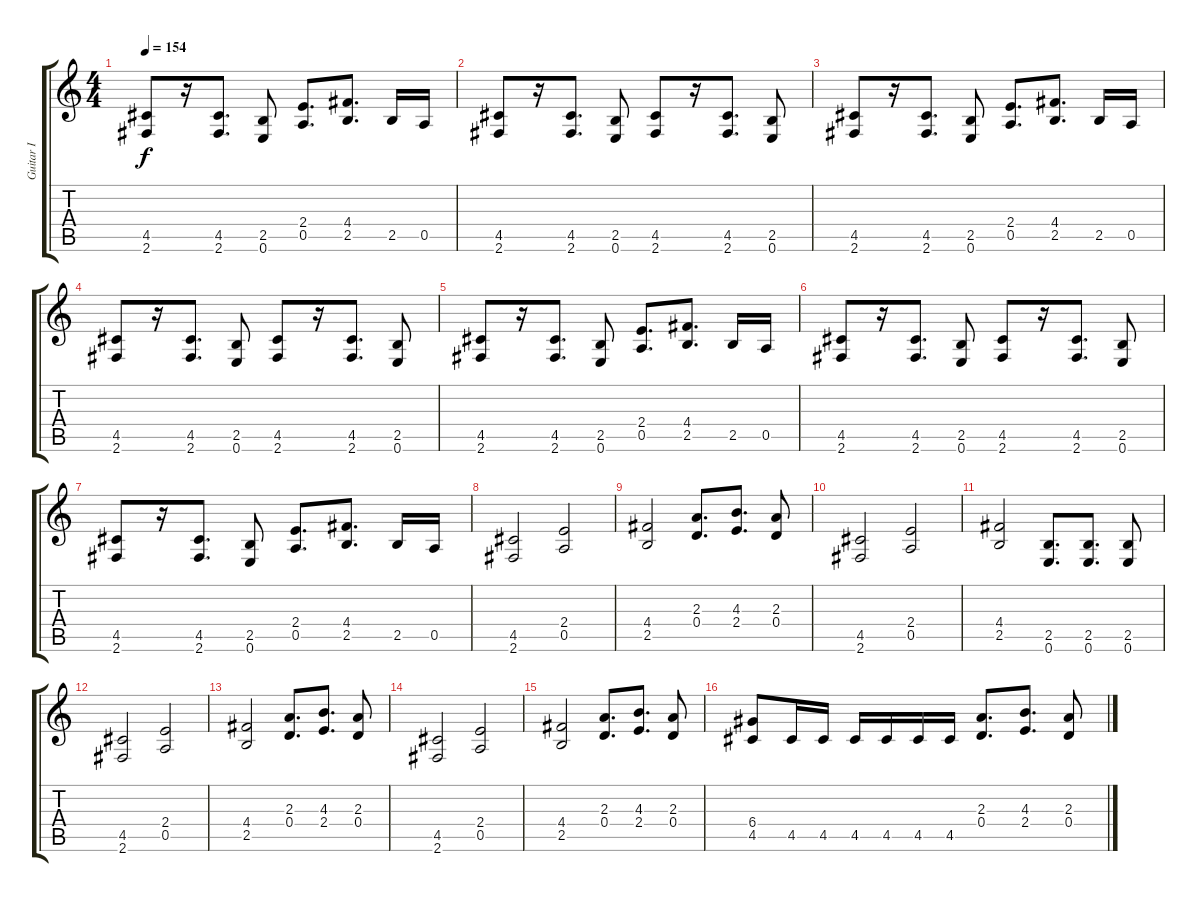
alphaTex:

\track ("Guitar I" "Guitar I") {instrument overdrivenguitar}
\staff {score tabs}
\tuning (E4 B3 G3 D3 A2 E2) {hide}
\ts (4 4)
\tempo 154
\clef g2
\ks c
(4.5 2.6).8{dy f} r.16 (4.5 2.6).8{d} (2.5 0.6).8 (2.4 0.5).8{d} (4.4 2.5).8{d} 2.5.16 0.5.16 |
(4.5 2.6).8 r.16 (4.5 2.6).8{d} (2.5 0.6).8 (4.5 2.6).8 r.16 (4.5 2.6).8{d} (2.5 0.6).8 |
(4.5 2.6).8 r.16 (4.5 2.6).8{d} (2.5 0.6).8 (2.4 0.5).8{d} (4.4 2.5).8{d} 2.5.16 0.5.16 |
(4.5 2.6).8 r.16 (4.5 2.6).8{d} (2.5 0.6).8 (4.5 2.6).8 r.16 (4.5 2.6).8{d} (2.5 0.6).8 |
(4.5 2.6).8 r.16 (4.5 2.6).8{d} (2.5 0.6).8 (2.4 0.5).8{d} (4.4 2.5).8{d} 2.5.16 0.5.16 |
(4.5 2.6).8 r.16 (4.5 2.6).8{d} (2.5 0.6).8 (4.5 2.6).8 r.16 (4.5 2.6).8{d} (2.5 0.6).8 |
(4.5 2.6).8 r.16 (4.5 2.6).8{d} (2.5 0.6).8 (2.4 0.5).8{d} (4.4 2.5).8{d} 2.5.16 0.5.16 |
(4.5 2.6).2 (2.4 0.5).2 |
(4.4 2.5).2 (2.3 0.4).8{d} (4.3 2.4).8{d} (2.3 0.4).8 |
(4.5 2.6).2 (2.4 0.5).2 |
(4.4 2.5).2 (2.5 0.6).8{d} (2.5 0.6).8{d} (2.5 0.6).8 |
(4.5 2.6).2 (2.4 0.5).2 |
(4.4 2.5).2 (2.3 0.4).8{d} (4.3 2.4).8{d} (2.3 0.4).8 |
(4.5 2.6).2 (2.4 0.5).2 |
(4.4 2.5).2 (2.3 0.4).8{d} (4.3 2.4).8{d} (2.3 0.4).8 |
(6.4 4.5).8 4.5.16 4.5.16 4.5.16 4.5.16 4.5.16 4.5.16 (2.3 0.4).8{d} (4.3 2.4).8{d} (2.3 0.4).8
